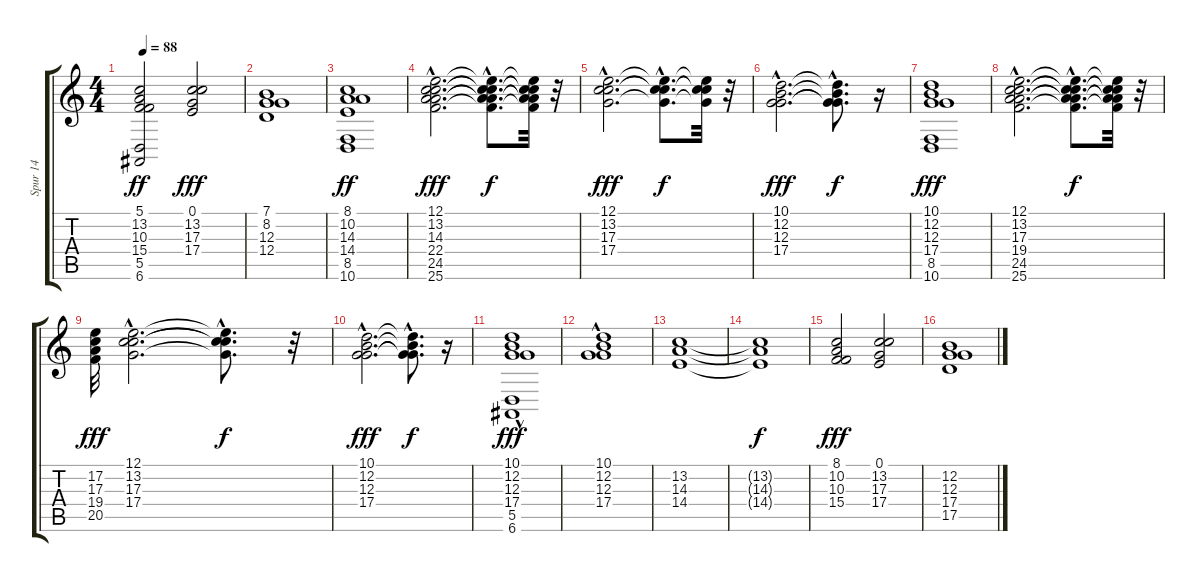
\track ("Spur 14" "Spur 14") {instrument pad8sweep}
\staff {score tabs}
\tuning (E4 B3 G3 D3 A2 E2) {hide}
\ts (4 4)
\tempo 88
\clef g2
\ks c
(5.1 13.2 10.3 15.4 5.5 6.6).2{dy ff} (0.1 13.2 17.3 17.4).2{dy fff} |
(7.1 8.2 12.3 12.4).1 |
(8.1 10.2 14.3 14.4 8.5 10.6).1{dy ff} |
(12.1{hac} 13.2{hac} 14.3{hac} 22.4{hac} 24.5{hac} 25.6{hac}).2{d dy fff} (12.1{hac t} 13.2{hac t} 14.3{hac t} 22.4{hac t} 24.5{hac t} 25.6{hac t}).8{d dy f} (12.1{t} 13.2{t} 14.3{t} 22.4{t} 24.5{t} 25.6{t}).32 r.32 |
(12.1{hac} 13.2{hac} 17.3{hac} 17.4{hac}).2{d dy fff} (12.1{hac t} 13.2{hac t} 17.3{hac t} 17.4{hac t}).8{d dy f} (12.1{t} 13.2{t} 17.3{t} 17.4{t}).32 r.32 |
(10.1{hac} 12.2{hac} 12.3{hac} 17.4{hac}).2{d dy fff} (10.1{hac t} 12.2{hac t} 12.3{hac t} 17.4{hac t}).8{d dy f} r.16 |
(10.1 12.2 12.3 17.4 8.5 10.6).1{dy fff} |
(12.1{hac} 13.2{hac} 17.3{hac} 19.4{hac} 24.5{hac} 25.6{hac}).2{d} (12.1{hac t} 13.2{hac t} 17.3{hac t} 19.4{hac t} 24.5{hac t} 25.6{hac t}).8{d dy f} (12.1{t} 13.2{t} 17.3{t} 19.4{t} 24.5{t} 25.6{t}).32 r.32 |
(17.2 17.3 19.4 20.5).32{dy fff} (12.1{hac} 13.2{hac} 17.3{hac} 17.4{hac}).2{d} (12.1{hac t} 13.2{hac t} 17.3{hac t} 17.4{hac t}).8{d dy f} r.32 |
(10.1{hac} 12.2{hac} 12.3{hac} 17.4{hac}).2{d dy fff} (10.1{hac t} 12.2{hac t} 12.3{hac t} 17.4{hac t}).8{d dy f} r.16 |
(10.1 12.2 12.3 17.4 5.5{hac} 6.6).1{dy fff} |
(10.1 12.2{hac} 12.3{hac} 17.4{hac}).1 |
(13.2 14.3 14.4).1{instrument pad8sweep} |
(13.2{t} 14.3{t} 14.4{t}).1{dy f} |
(8.1 10.2 10.3 15.4).2{dy fff instrument pad8sweep} (0.1 13.2 17.3 17.4).2 |
(12.2 12.3 17.4 17.5).1
